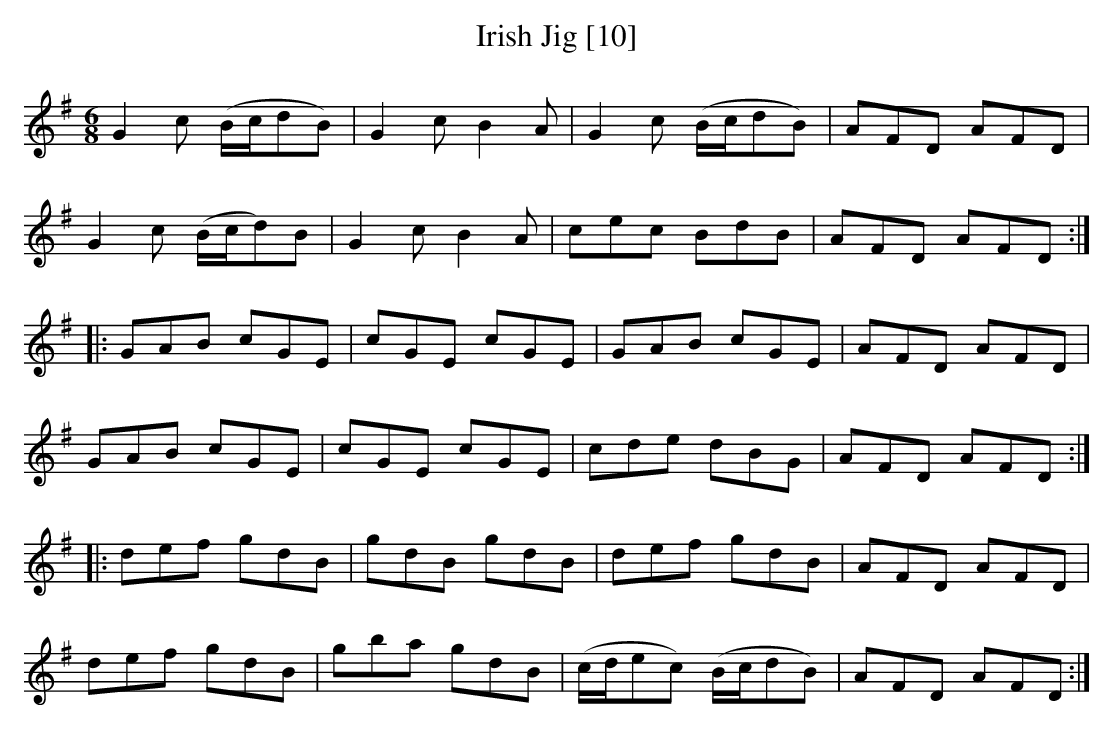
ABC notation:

X:1
T:Irish Jig [10]
M:6/8
L:1/8
K:G
G2c (B/c/dB)|G2c B2A|G2c (B/c/dB)|AFD AFD|
G2c (B/c/d)B|G2c B2A|cec BdB|AFD AFD:|
|:GAB cGE|cGE cGE|GAB cGE|AFD AFD|
GAB cGE|cGE cGE|cde dBG|AFD AFD:|
|:def gdB|gdB gdB|def gdB|AFD AFD|
def gdB|gba gdB|(c/d/ec) (B/c/dB)|AFD AFD:|]
